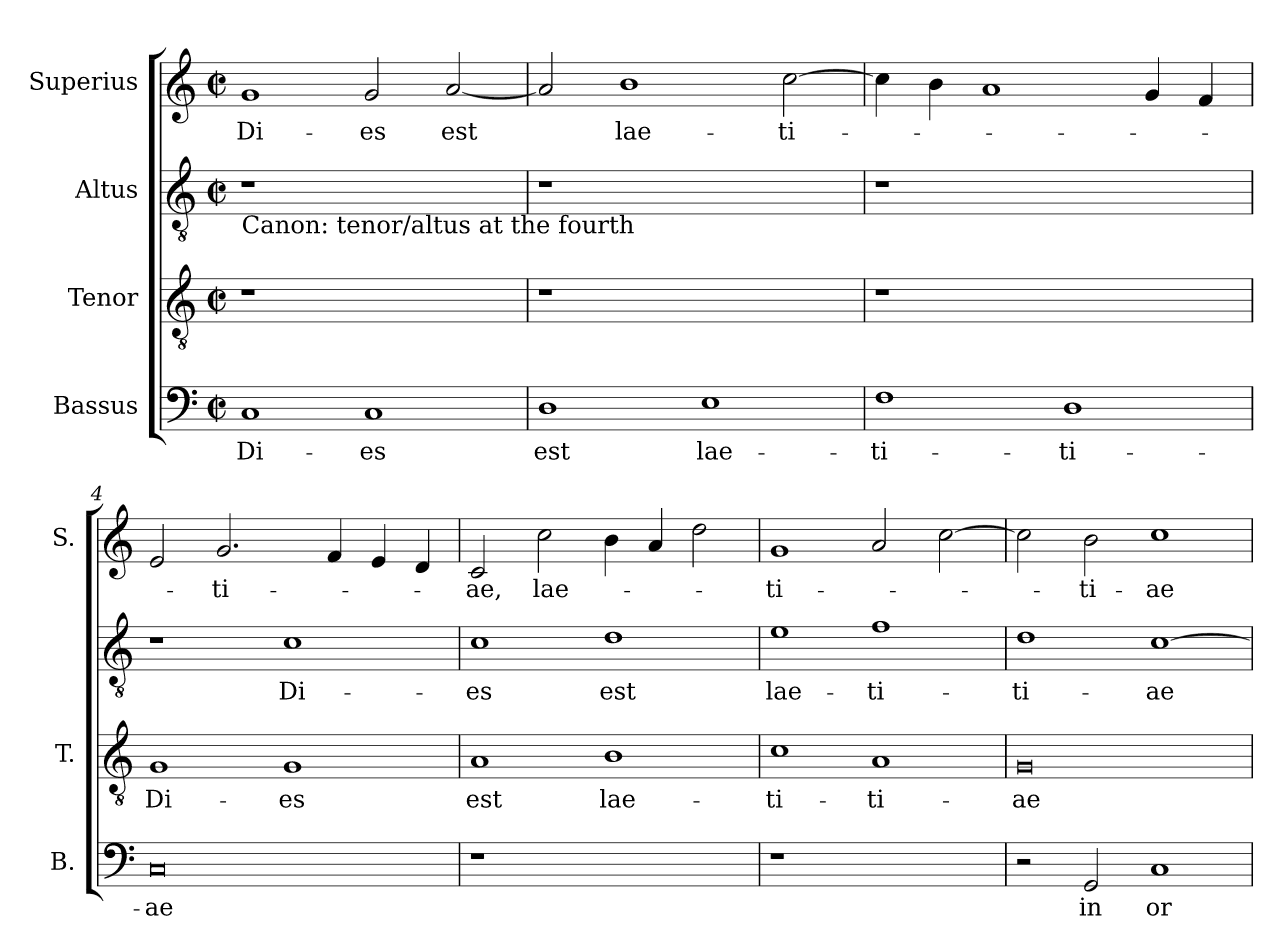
**kern	**text	**kern	**text	**kern	**text	**kern	**text
*part4	*part4	*part3	*part3	*part2	*part2	*part1	*part1
*staff4	*staff4	*staff3	*staff3	*staff2	*staff2	*staff1	*staff1
*I"Bassus	*	*I"Tenor	*	*I"Altus	*	*I"Superius	*
*I'B.	*	*I'T.	*	*	*	*I'S.	*
!!LO:PB:g=z
*clefF4	*	*clefGv2	*	*clefGv2	*	*clefG2	*
*	*	*ITrd7c12	*	*ITrd7c12	*	*	*
*k[]	*	*k[]	*	*k[]	*	*k[]	*
*M2/2	*	*M2/2	*	*M2/2	*	*M2/2	*
*met(c|)	*	*met(c|)	*	*met(c|)	*	*met(c|)	*
=1	=1	=1	=1	=1	=1	=1	=1
!	!LO:LY:b:color=#000000	!LO:N:vis=1	!	!LO:N:vis=1	!	!	!
!	!	!	!	!LO:TX:b:t=Canon&colon; tenor/altus at the fourth	!	!	!
!	!	!	!	!	!	!	!LO:LY:b:color=#000000
1Ci	Di-	1r	.	1r	.	1gi	Di-
!	!LO:LY:b:color=#000000	!	!	!	!	!	!
!	!	!	!	!	!	!	!LO:LY:b:color=#000000
1Ci	-es	1ryy	.	1ryy	.	2gi/	-es
!	!	!	!	!	!	!	!LO:LY:b:color=#000000
.	.	.	.	.	.	[<2ai/	est
=2	=2	=2	=2	=2	=2	=2	=2
!	!LO:LY:b:color=#000000	!LO:N:vis=1	!	!LO:N:vis=1	!	!	!
1Di	est	1r	.	1r	.	2ai/]	.
!	!	!	!	!	!	!	!LO:LY:b:color=#000000
.	.	.	.	.	.	1bi	lae-
!	!LO:LY:b:color=#000000	!	!	!	!	!	!
1Ei	lae-	1ryy	.	1ryy	.	.	.
!	!	!	!	!	!	!	!LO:LY:b:color=#000000
.	.	.	.	.	.	[>2cci\	-ti-
=3	=3	=3	=3	=3	=3	=3	=3
!	!LO:LY:b:color=#000000	!LO:N:vis=1	!	!LO:N:vis=1	!	!	!
1Fi	-ti-	1r	.	1r	.	4cci\]	.
.	.	.	.	.	.	4bi\	.
.	.	.	.	.	.	1ai	.
!	!LO:LY:b:color=#000000	!	!	!	!	!	!
1Di	-ti-	1ryy	.	1ryy	.	.	.
.	.	.	.	.	.	4gi/	.
.	.	.	.	.	.	4fi/	.
=4	=4	=4	=4	=4	=4	=4	=4
!	!LO:LY:b:color=#000000	!	!	!	!	!	!
!	!	!	!LO:LY:b:color=#000000	!	!	!	!
0Ci	-ae	1GGi	Di-	1r	.	2ei/	.
!	!	!	!	!	!	!	!LO:LY:b:color=#000000
.	.	.	.	.	.	2.gi/	-ti-
!	!	!	!LO:LY:b:color=#000000	!	!	!	!
!	!	!	!	!	!LO:LY:b:color=#000000	!	!
.	.	1GGi	-es	1Ci	Di-	.	.
.	.	.	.	.	.	4fi/	.
.	.	.	.	.	.	4ei/	.
.	.	.	.	.	.	4di/	.
=5	=5	=5	=5	=5	=5	=5	=5
!LO:N:vis=1	!	!	!	!	!	!	!
!	!	!	!LO:LY:b:color=#000000	!	!	!	!
!	!	!	!	!	!LO:LY:b:color=#000000	!	!
!	!	!	!	!	!	!	!LO:LY:b:color=#000000
1r	.	1AAi	est	1Ci	-es	2ci/	-ae,
!	!	!	!	!	!	!	!LO:LY:b:color=#000000
.	.	.	.	.	.	2cci\	lae-
!	!	!	!LO:LY:b:color=#000000	!	!	!	!
!	!	!	!	!	!LO:LY:b:color=#000000	!	!
1ryy	.	1BBi	lae-	1Di	est	4bi\	.
.	.	.	.	.	.	4ai/	.
.	.	.	.	.	.	2ddi\	.
=6	=6	=6	=6	=6	=6	=6	=6
!LO:N:vis=1	!	!	!	!	!	!	!
!	!	!	!LO:LY:b:color=#000000	!	!	!	!
!	!	!	!	!	!LO:LY:b:color=#000000	!	!
!	!	!	!	!	!	!	!LO:LY:b:color=#000000
1r	.	1Ci	-ti-	1Ei	lae-	1gi	-ti-
!	!	!	!LO:LY:b:color=#000000	!	!	!	!
!	!	!	!	!	!LO:LY:b:color=#000000	!	!
1ryy	.	1AAi	-ti-	1Fi	-ti-	2ai/	.
.	.	.	.	.	.	[>2cci\	.
!!LO:LB:g=z
=7	=7	=7	=7	=7	=7	=7	=7
!	!	!	!LO:LY:b:color=#000000	!	!	!	!
!	!	!	!	!	!LO:LY:b:color=#000000	!	!
2r	.	0GGi	-ae	1Di	-ti-	2cci\]	.
!	!LO:LY:b:color=#000000	!	!	!	!	!	!
!	!	!	!	!	!	!	!LO:LY:b:color=#000000
2GGi/	in	.	.	.	.	2bi\	-ti-
!	!LO:LY:b:color=#000000	!	!	!	!	!	!
!	!	!	!	!	!LO:LY:b:color=#000000	!	!
!	!	!	!	!	!	!	!LO:LY:b:color=#000000
1Ci	or-	.	.	[>1Ci	-ae	1cci	-ae
=	=	=	=	=	=	=	=
*-	*-	*-	*-	*-	*-	*-	*-
